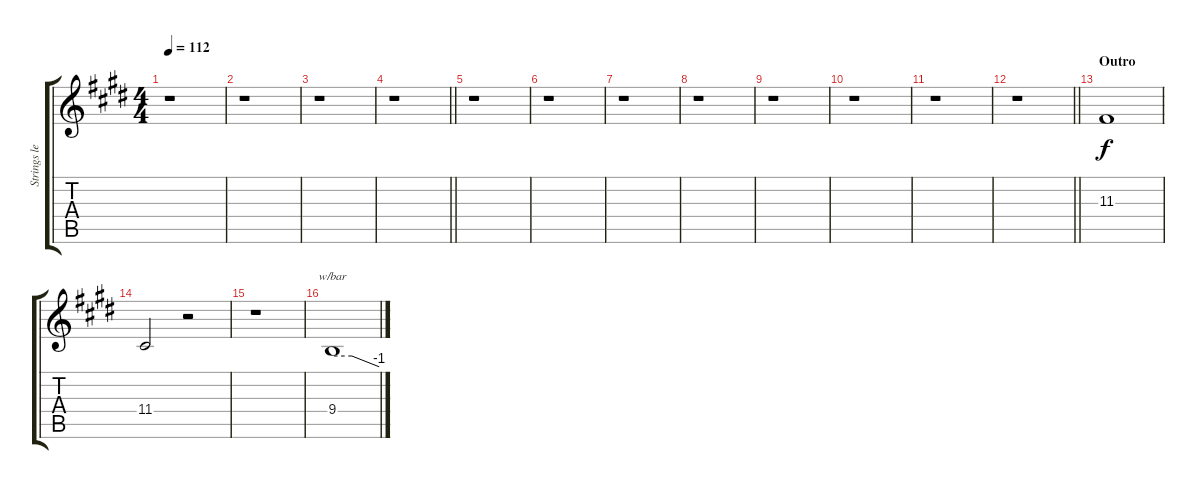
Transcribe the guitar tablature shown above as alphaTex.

\track ("Strings lead" "Strings le") {instrument viola}
\staff {score tabs}
\tuning (E4 B3 G3 D3 A2 E2) {hide}
\ts (4 4)
\tempo 112
\clef g2
\ks e
r.1{dy f} |
r.1 |
r.1 |
\barLineRight lightlight
r.1 |
r.1 |
r.1 |
r.1 |
r.1 |
r.1 |
r.1 |
r.1 |
\barLineRight lightlight
r.1 |
\section ("" "Outro")
11.3.1 |
11.4.2 r.2 |
r.1 |
9.4.1{tbe (custom default 0 0 25 0 60 -4)}
